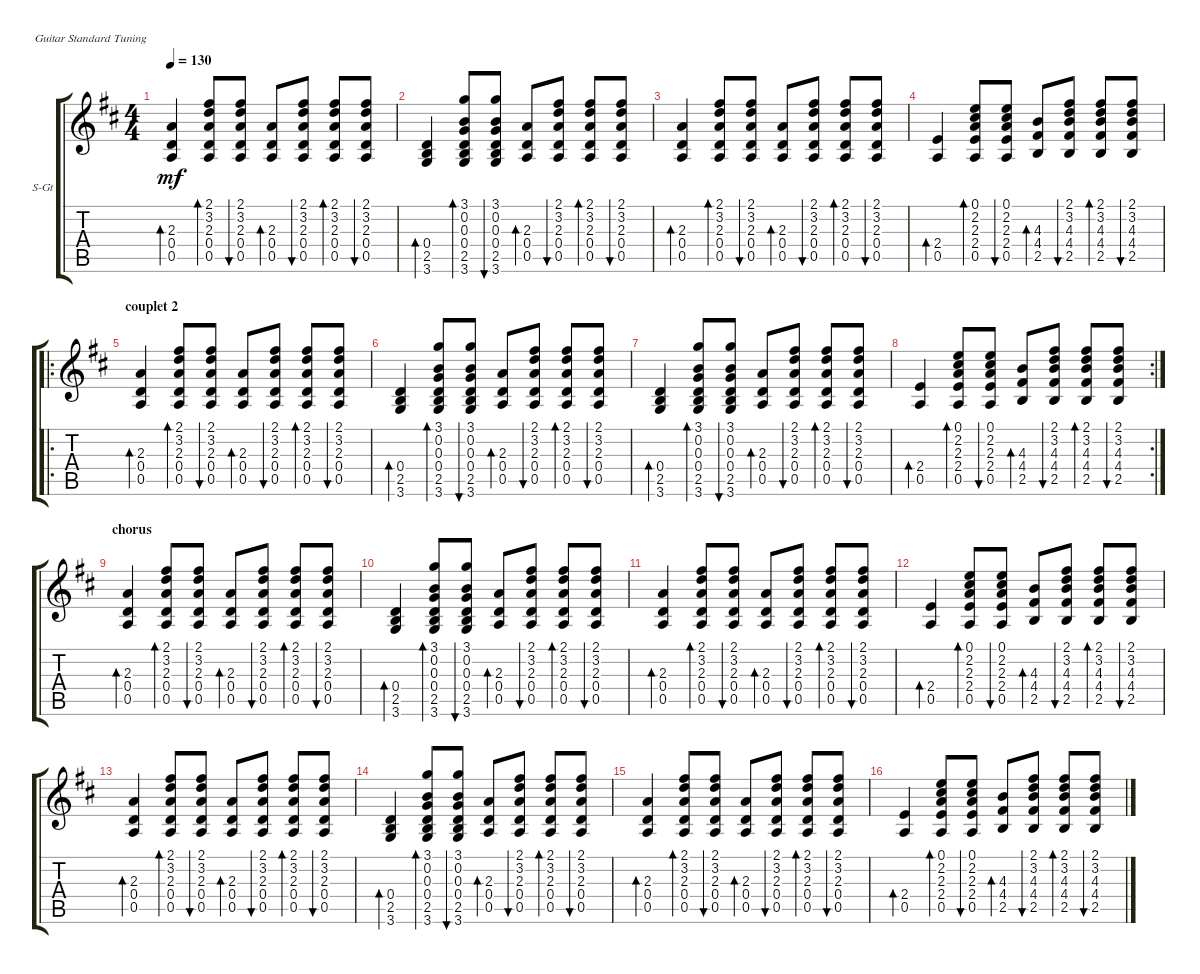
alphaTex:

\defaultSystemsLayout 4
\bracketExtendMode groupsimilarinstruments
\firstSystemTrackNameOrientation horizontal
\otherSystemsTrackNameOrientation horizontal
\track ("Steel Guitar" "S-Gt") {instrument acousticguitarsteel}
\staff {score tabs}
\tuning (E4 B3 G3 D3 A2 E2)
\ts (4 4)
\tempo 130
\clef g2
\ks d
(0.4 2.3 0.5).4{bd 30 dy mf} (0.4 0.5 2.3 3.2 2.1).8{bd 30} (0.4 0.5 2.3 3.2 2.1).8{bu 30} (0.4 2.3 0.5).8{bd 30} (0.4 0.5 2.3 3.2 2.1).8{bu 30} (0.4 0.5 2.3 3.2 2.1).8{bd 30} (0.4 0.5 2.3 3.2 2.1).8{bu 30} |
(0.4 2.5 3.6).4{bd 30} (0.4 2.5 0.3 0.2 3.1 3.6).8{bd 30} (0.4 2.5 0.3 0.2 3.1 3.6).8{bu 30} (0.4 2.3 0.5).8{bd 30} (0.4 0.5 2.3 3.2 2.1).8{bu 30} (0.4 0.5 2.3 3.2 2.1).8{bd 30} (0.4 0.5 2.3 3.2 2.1).8{bu 30} |
(0.4 2.3 0.5).4{bd 30} (0.4 0.5 2.3 3.2 2.1).8{bd 30} (0.4 0.5 2.3 3.2 2.1).8{bu 30} (0.4 2.3 0.5).8{bd 30} (0.4 0.5 2.3 3.2 2.1).8{bu 30} (0.4 0.5 2.3 3.2 2.1).8{bd 30} (0.4 0.5 2.3 3.2 2.1).8{bu 30} |
(2.4 0.5).4{bd 30} (2.4 0.5 2.3 2.2 0.1).8{bd 30} (2.4 0.5 2.3 2.2 0.1).8{bu 30} (4.4 4.3 2.5).8{bd 30} (4.4 2.5 4.3 3.2 2.1).8{bu 30} (4.4 2.5 4.3 3.2 2.1).8{bd 30} (4.4 2.5 4.3 3.2 2.1).8{bu 30} |
\ro
\section ("" "couplet 2")
(0.4 2.3 0.5).4{bd 30} (0.4 0.5 2.3 3.2 2.1).8{bd 30} (0.4 0.5 2.3 3.2 2.1).8{bu 30} (0.4 2.3 0.5).8{bd 30} (0.4 0.5 2.3 3.2 2.1).8{bu 30} (0.4 0.5 2.3 3.2 2.1).8{bd 30} (0.4 0.5 2.3 3.2 2.1).8{bu 30} |
(0.4 2.5 3.6).4{bd 30} (0.4 2.5 0.3 0.2 3.1 3.6).8{bd 30} (0.4 2.5 0.3 0.2 3.1 3.6).8{bu 30} (0.4 2.3 0.5).8{bd 30} (0.4 0.5 2.3 3.2 2.1).8{bu 30} (0.4 0.5 2.3 3.2 2.1).8{bd 30} (0.4 0.5 2.3 3.2 2.1).8{bu 30} |
(0.4 2.5 3.6).4{bd 30} (0.4 2.5 0.3 0.2 3.1 3.6).8{bd 30} (0.4 2.5 0.3 0.2 3.1 3.6).8{bu 30} (0.4 2.3 0.5).8{bd 30} (0.4 0.5 2.3 3.2 2.1).8{bu 30} (0.4 0.5 2.3 3.2 2.1).8{bd 30} (0.4 0.5 2.3 3.2 2.1).8{bu 30} |
\rc 2
(2.4 0.5).4{bd 30} (2.4 0.5 2.3 2.2 0.1).8{bd 30} (2.4 0.5 2.3 2.2 0.1).8{bu 30} (4.4 4.3 2.5).8{bd 30} (4.4 2.5 4.3 3.2 2.1).8{bu 30} (4.4 2.5 4.3 3.2 2.1).8{bd 30} (4.4 2.5 4.3 3.2 2.1).8{bu 30} |
\section ("" "chorus")
(0.4 2.3 0.5).4{bd 30} (0.4 0.5 2.3 3.2 2.1).8{bd 30} (0.4 0.5 2.3 3.2 2.1).8{bu 30} (0.4 2.3 0.5).8{bd 30} (0.4 0.5 2.3 3.2 2.1).8{bu 30} (0.4 0.5 2.3 3.2 2.1).8{bd 30} (0.4 0.5 2.3 3.2 2.1).8{bu 30} |
(0.4 2.5 3.6).4{bd 30} (0.4 2.5 0.3 0.2 3.1 3.6).8{bd 30} (0.4 2.5 0.3 0.2 3.1 3.6).8{bu 30} (0.4 2.3 0.5).8{bd 30} (0.4 0.5 2.3 3.2 2.1).8{bu 30} (0.4 0.5 2.3 3.2 2.1).8{bd 30} (0.4 0.5 2.3 3.2 2.1).8{bu 30} |
(0.4 2.3 0.5).4{bd 30} (0.4 0.5 2.3 3.2 2.1).8{bd 30} (0.4 0.5 2.3 3.2 2.1).8{bu 30} (0.4 2.3 0.5).8{bd 30} (0.4 0.5 2.3 3.2 2.1).8{bu 30} (0.4 0.5 2.3 3.2 2.1).8{bd 30} (0.4 0.5 2.3 3.2 2.1).8{bu 30} |
(2.4 0.5).4{bd 30} (2.4 0.5 2.3 2.2 0.1).8{bd 30} (2.4 0.5 2.3 2.2 0.1).8{bu 30} (4.4 4.3 2.5).8{bd 30} (4.4 2.5 4.3 3.2 2.1).8{bu 30} (4.4 2.5 4.3 3.2 2.1).8{bd 30} (4.4 2.5 4.3 3.2 2.1).8{bu 30} |
(0.4 2.3 0.5).4{bd 30} (0.4 0.5 2.3 3.2 2.1).8{bd 30} (0.4 0.5 2.3 3.2 2.1).8{bu 30} (0.4 2.3 0.5).8{bd 30} (0.4 0.5 2.3 3.2 2.1).8{bu 30} (0.4 0.5 2.3 3.2 2.1).8{bd 30} (0.4 0.5 2.3 3.2 2.1).8{bu 30} |
(0.4 2.5 3.6).4{bd 30} (0.4 2.5 0.3 0.2 3.1 3.6).8{bd 30} (0.4 2.5 0.3 0.2 3.1 3.6).8{bu 30} (0.4 2.3 0.5).8{bd 30} (0.4 0.5 2.3 3.2 2.1).8{bu 30} (0.4 0.5 2.3 3.2 2.1).8{bd 30} (0.4 0.5 2.3 3.2 2.1).8{bu 30} |
(0.4 2.3 0.5).4{bd 30} (0.4 0.5 2.3 3.2 2.1).8{bd 30} (0.4 0.5 2.3 3.2 2.1).8{bu 30} (0.4 2.3 0.5).8{bd 30} (0.4 0.5 2.3 3.2 2.1).8{bu 30} (0.4 0.5 2.3 3.2 2.1).8{bd 30} (0.4 0.5 2.3 3.2 2.1).8{bu 30} |
(2.4 0.5).4{bd 30} (2.4 0.5 2.3 2.2 0.1).8{bd 30} (2.4 0.5 2.3 2.2 0.1).8{bu 30} (4.4 4.3 2.5).8{bd 30} (4.4 2.5 4.3 3.2 2.1).8{bu 30} (4.4 2.5 4.3 3.2 2.1).8{bd 30} (4.4 2.5 4.3 3.2 2.1).8{bu 30}
